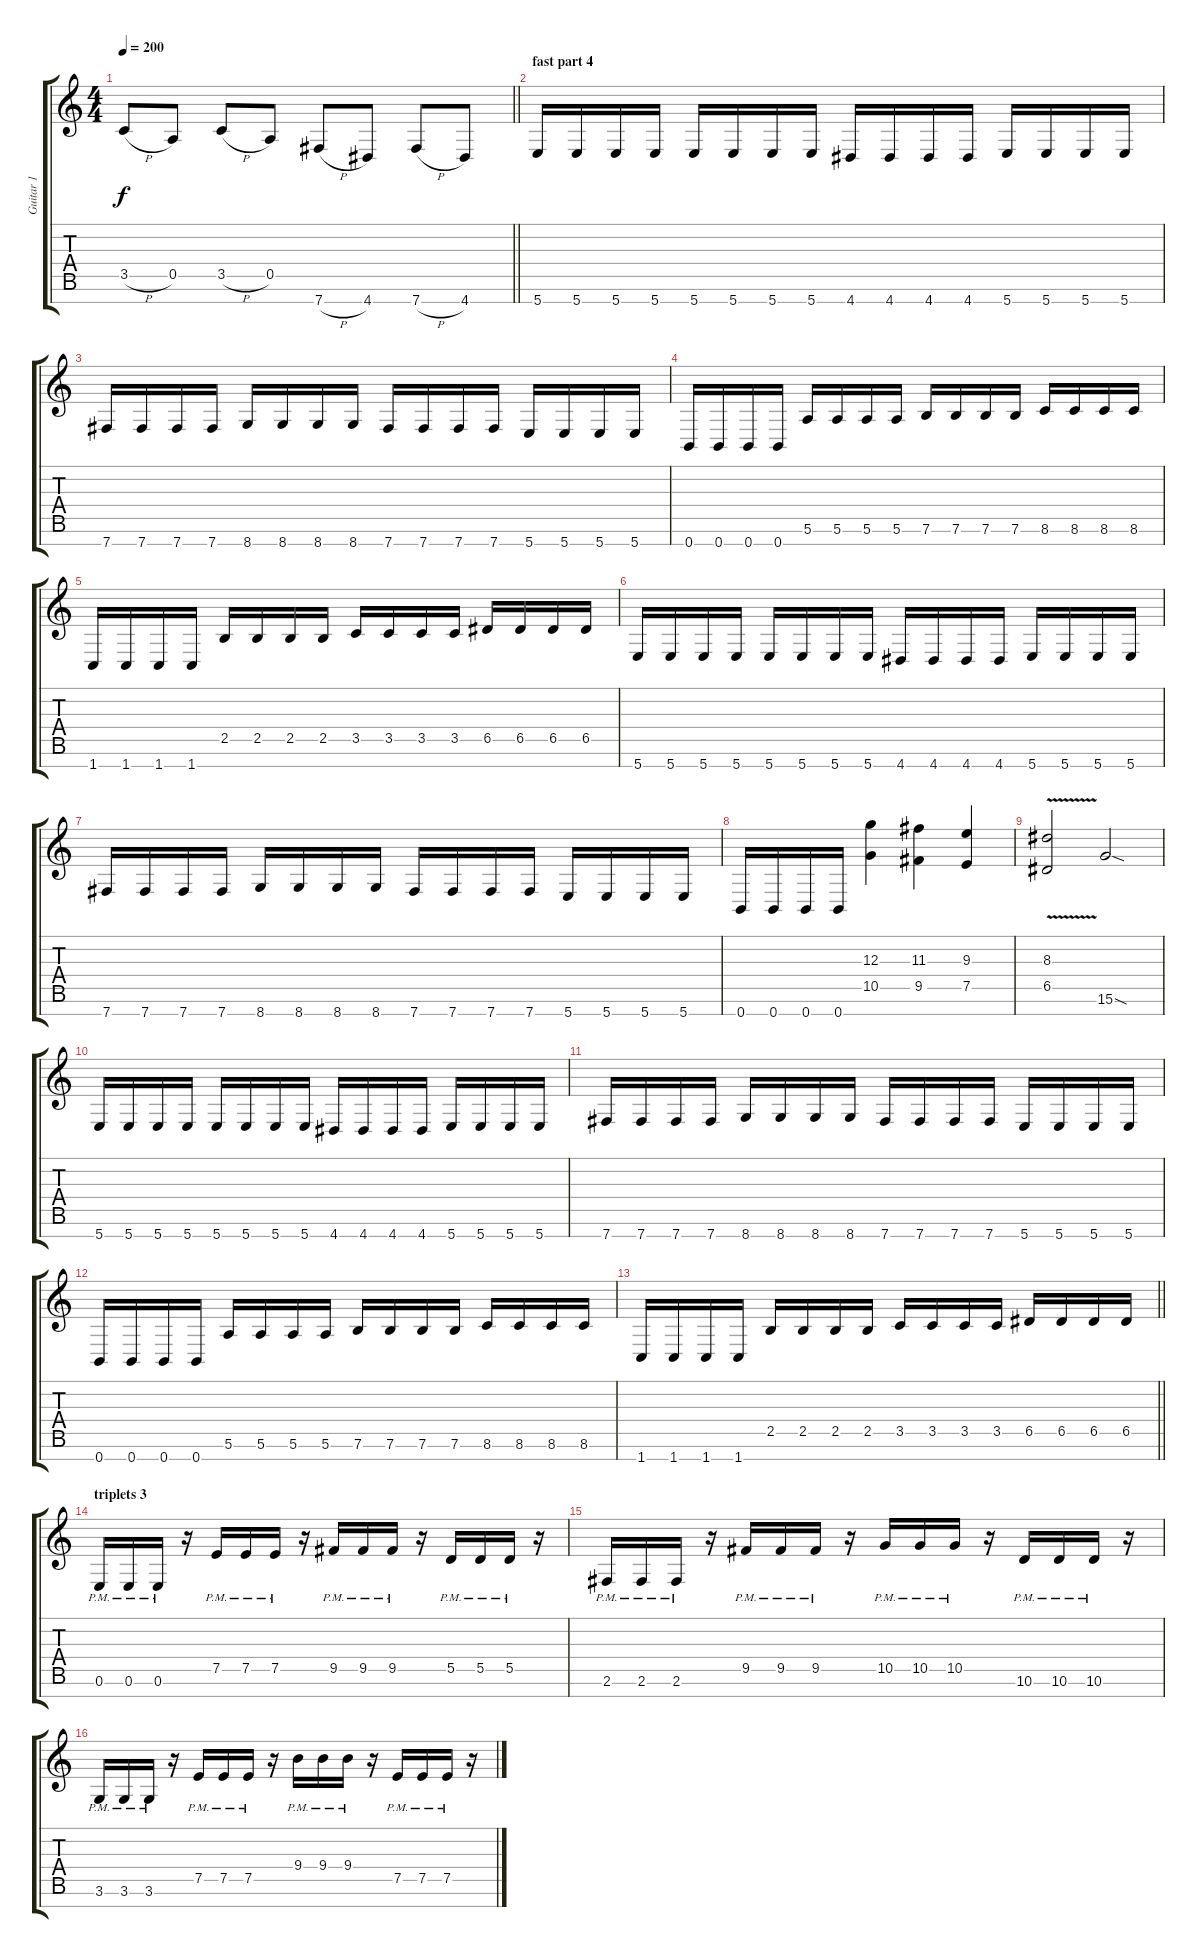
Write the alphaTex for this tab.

\track ("Guitar 1" "Guitar 1") {instrument distortionguitar}
\staff {score tabs}
\tuning (E4 B3 G3 D3 A2 E2 B1) {hide}
\ts (4 4)
\tempo 200
\clef g2
\barLineRight lightlight
\ks c
3.5{h}.8{dy f} 0.5.8 3.5{h}.8 0.5.8 7.7{h}.8 4.7.8 7.7{h}.8 4.7.8 |
\section ("" "fast part 4")
5.7.16 5.7.16 5.7.16 5.7.16 5.7.16 5.7.16 5.7.16 5.7.16 4.7.16 4.7.16 4.7.16 4.7.16 5.7.16 5.7.16 5.7.16 5.7.16 |
7.7.16 7.7.16 7.7.16 7.7.16 8.7.16 8.7.16 8.7.16 8.7.16 7.7.16 7.7.16 7.7.16 7.7.16 5.7.16 5.7.16 5.7.16 5.7.16 |
0.7.16 0.7.16 0.7.16 0.7.16 5.6.16 5.6.16 5.6.16 5.6.16 7.6.16 7.6.16 7.6.16 7.6.16 8.6.16 8.6.16 8.6.16 8.6.16 |
1.7.16 1.7.16 1.7.16 1.7.16 2.5.16 2.5.16 2.5.16 2.5.16 3.5.16 3.5.16 3.5.16 3.5.16 6.5.16 6.5.16 6.5.16 6.5.16 |
5.7.16 5.7.16 5.7.16 5.7.16 5.7.16 5.7.16 5.7.16 5.7.16 4.7.16 4.7.16 4.7.16 4.7.16 5.7.16 5.7.16 5.7.16 5.7.16 |
7.7.16 7.7.16 7.7.16 7.7.16 8.7.16 8.7.16 8.7.16 8.7.16 7.7.16 7.7.16 7.7.16 7.7.16 5.7.16 5.7.16 5.7.16 5.7.16 |
0.7.16 0.7.16 0.7.16 0.7.16 (12.3 10.5).4 (11.3 9.5).4 (9.3 7.5).4 |
(8.3 6.5{v}).2 15.6{sod}.2 |
5.7.16 5.7.16 5.7.16 5.7.16 5.7.16 5.7.16 5.7.16 5.7.16 4.7.16 4.7.16 4.7.16 4.7.16 5.7.16 5.7.16 5.7.16 5.7.16 |
7.7.16 7.7.16 7.7.16 7.7.16 8.7.16 8.7.16 8.7.16 8.7.16 7.7.16 7.7.16 7.7.16 7.7.16 5.7.16 5.7.16 5.7.16 5.7.16 |
0.7.16 0.7.16 0.7.16 0.7.16 5.6.16 5.6.16 5.6.16 5.6.16 7.6.16 7.6.16 7.6.16 7.6.16 8.6.16 8.6.16 8.6.16 8.6.16 |
\barLineRight lightlight
1.7.16 1.7.16 1.7.16 1.7.16 2.5.16 2.5.16 2.5.16 2.5.16 3.5.16 3.5.16 3.5.16 3.5.16 6.5.16 6.5.16 6.5.16 6.5.16 |
\section ("" "triplets 3")
0.6{pm}.16 0.6{pm}.16 0.6{pm}.16 r.16 7.5{pm}.16 7.5{pm}.16 7.5{pm}.16 r.16 9.5{pm}.16 9.5{pm}.16 9.5{pm}.16 r.16 5.5{pm}.16 5.5{pm}.16 5.5{pm}.16 r.16 |
2.6{pm}.16 2.6{pm}.16 2.6{pm}.16 r.16 9.5{pm}.16 9.5{pm}.16 9.5{pm}.16 r.16 10.5{pm}.16 10.5{pm}.16 10.5{pm}.16 r.16 10.6{pm}.16 10.6{pm}.16 10.6{pm}.16 r.16 |
3.6{pm}.16 3.6{pm}.16 3.6{pm}.16 r.16 7.5{pm}.16 7.5{pm}.16 7.5{pm}.16 r.16 9.4{pm}.16 9.4{pm}.16 9.4{pm}.16 r.16 7.5{pm}.16 7.5{pm}.16 7.5{pm}.16 r.16
